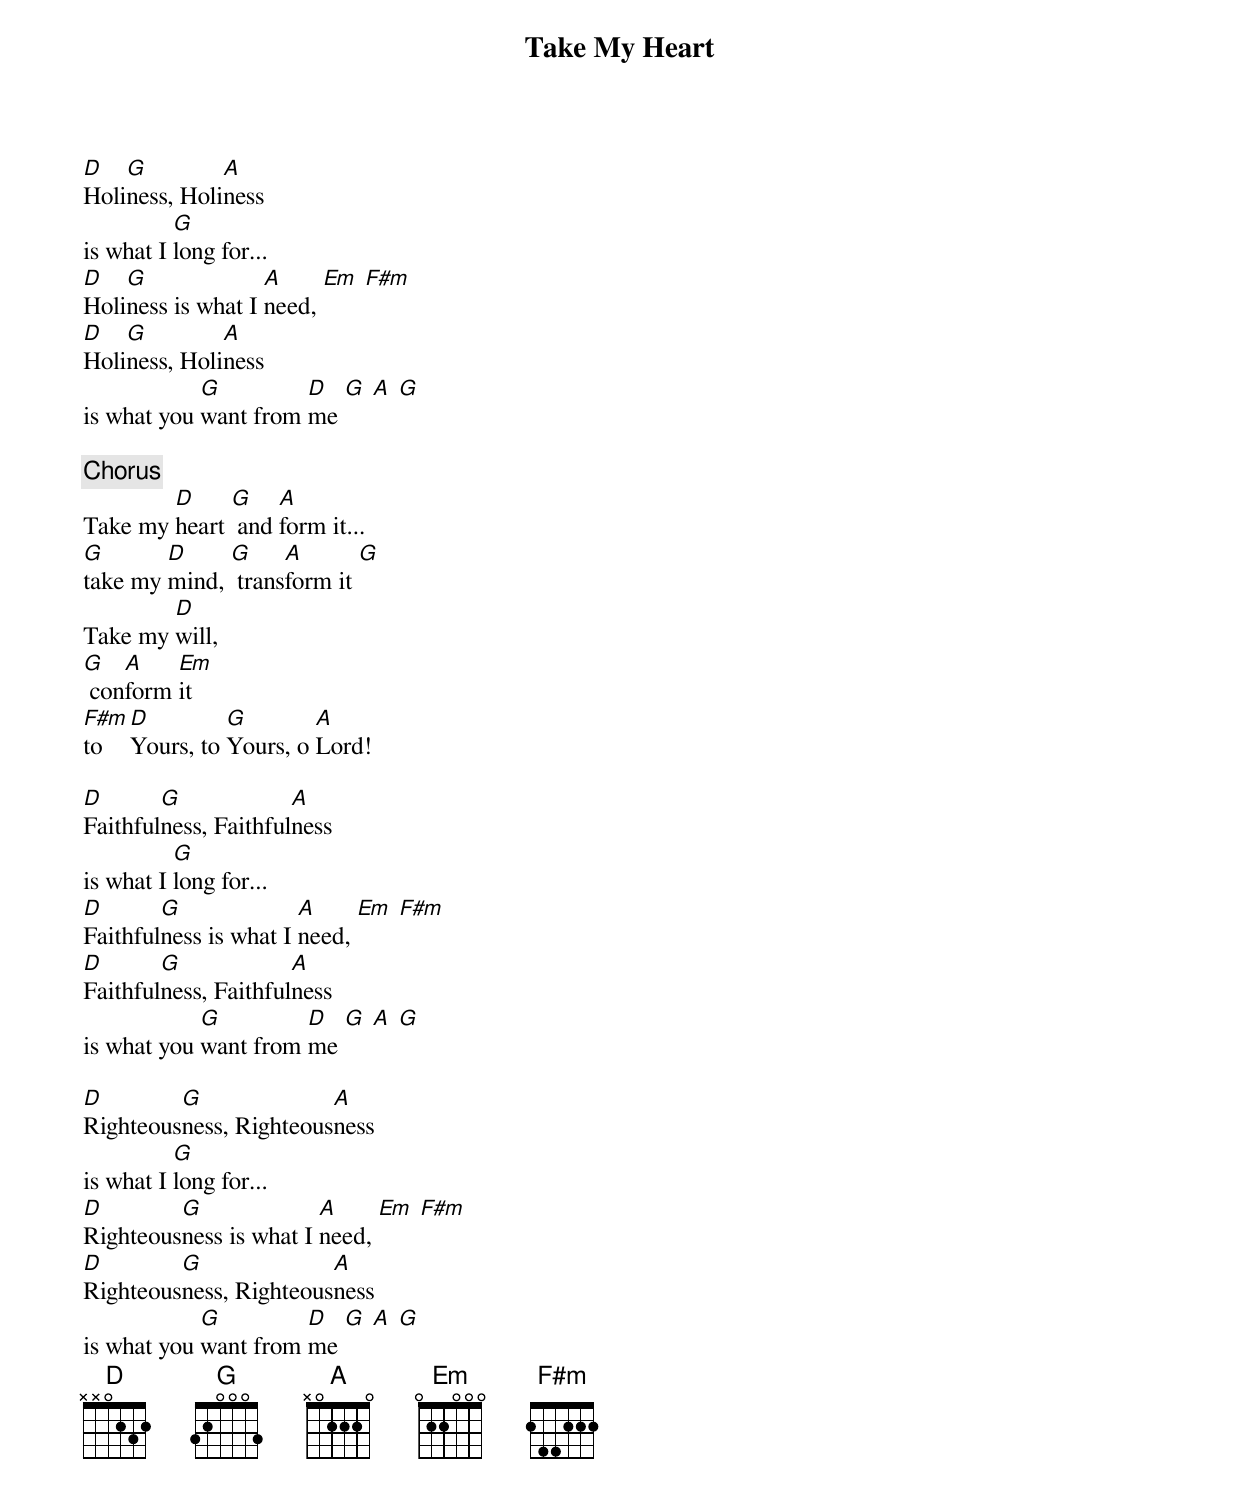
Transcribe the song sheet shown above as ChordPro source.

{Title: Take My Heart}

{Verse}
[D]Holi[G]ness, Holi[A]ness
is what I [G]long for...
[D]Holi[G]ness is what I [A]need, [Em] [F#m]
[D]Holi[G]ness, Holi[A]ness
is what you [G]want from [D]me [G] [A] [G]

{Chorus}
Take my [D]heart [G] and [A]form it...
[G]take my [D]mind, [G] trans[A]form it [G]
Take my [D]will,
[G] con[A]form [Em]it
[F#m]to [D]Yours, to [G]Yours, o [A]Lord!

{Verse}
[D]Faithful[G]ness, Faithful[A]ness
is what I [G]long for...
[D]Faithful[G]ness is what I [A]need, [Em] [F#m]
[D]Faithful[G]ness, Faithful[A]ness
is what you [G]want from [D]me [G] [A] [G]

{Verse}
[D]Righteous[G]ness, Righteous[A]ness
is what I [G]long for...
[D]Righteous[G]ness is what I [A]need, [Em] [F#m]
[D]Righteous[G]ness, Righteous[A]ness
is what you [G]want from [D]me [G] [A] [G]
